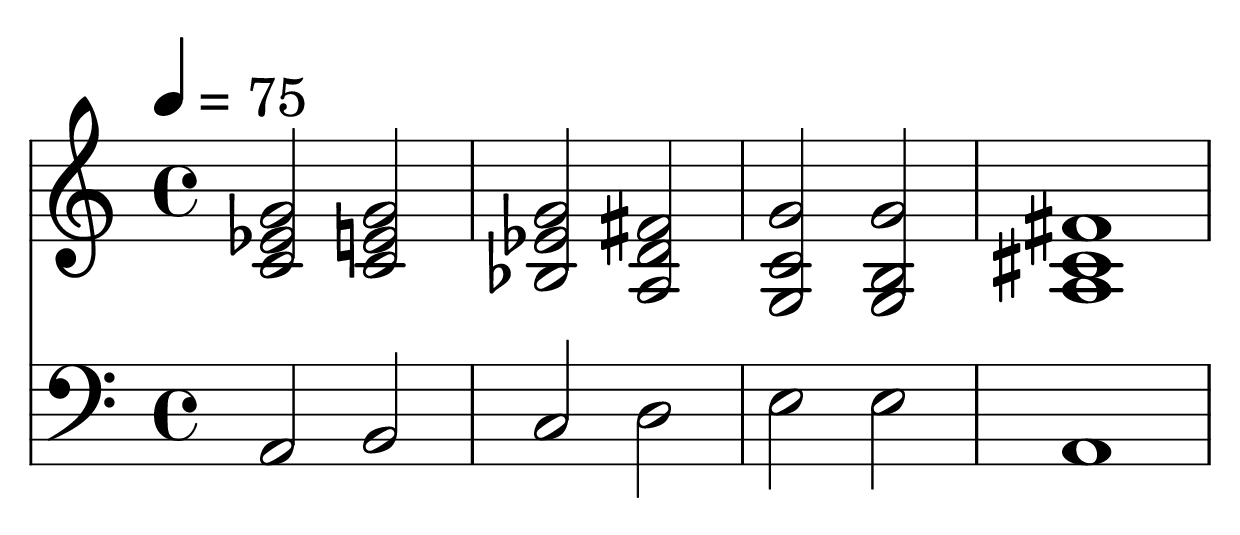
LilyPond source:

\version "2.22.2"

\include "page.ly"

global = {
  \time   4/4
  \tempo  4 = 75
}

% NOTE: See `https://www.youtube.com/watch?v=zYjsOP7sju8`.

\score {
  <<
    \new Staff \with { midiInstrument = "oboe" } {
      \global
      \clef treble
      \relative c' {
        << c2   ees g   >>  << c, e g   >> |
        << bes, ees g   >>  << a, d fis >> |
        << g,   c   g'  >>  << g, b g'  >> |
        << a,1  cis fis >>
      }
    }
    \new Staff \with { midiInstrument = "cello" } {
      \global
      \clef bass
      \relative c {
        a2  b   |
        c   d   |
        e   e   |
        a,1
      }
    }
  >>
  \layout { }
  \midi { }
}
